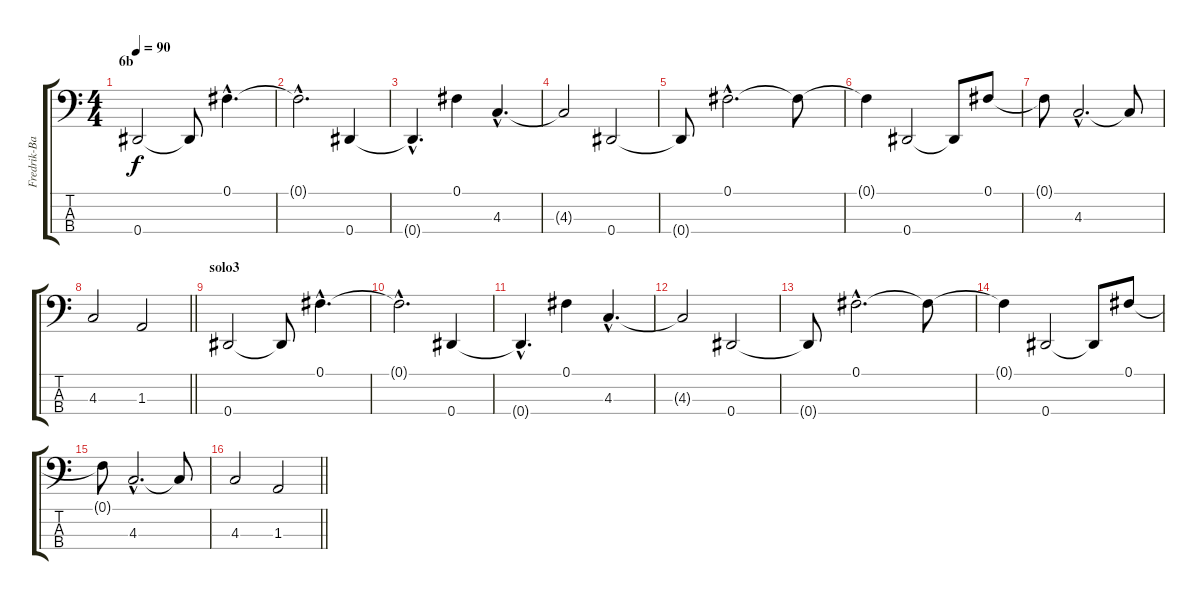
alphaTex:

\track ("Fredrik-Bass" "Fredrik-Ba") {instrument electricbasspick}
\staff {score tabs}
\tuning (Gb2 Db2 Ab1 Eb1) {hide}
\ts (4 4)
\section ("" "6b")
\tempo 90
\clef f4
\ks c
0.4.2{dy f} 0.4{t}.8 0.1{hac}.4{d} |
0.1{hac t}.2{d} 0.4.4 |
0.4{hac t}.4{d} 0.1.4 4.3{hac}.4{d} |
4.3{t}.2 0.4.2 |
0.4{t}.8 0.1{hac}.2{d} 0.1{t}.8 |
0.1{t}.4 0.4.2 0.4{t}.8 0.1.8 |
0.1{t}.8 4.3{hac}.2{d} 4.3{t}.8 |
\barLineRight lightlight
4.3.2 1.3.2 |
\section ("" "solo3")
0.4.2 0.4{t}.8 0.1{hac}.4{d} |
0.1{hac t}.2{d} 0.4.4 |
0.4{hac t}.4{d} 0.1.4 4.3{hac}.4{d} |
4.3{t}.2 0.4.2 |
0.4{t}.8 0.1{hac}.2{d} 0.1{t}.8 |
0.1{t}.4 0.4.2 0.4{t}.8 0.1.8 |
0.1{t}.8 4.3{hac}.2{d} 4.3{t}.8 |
\barLineRight lightlight
4.3.2 1.3.2
